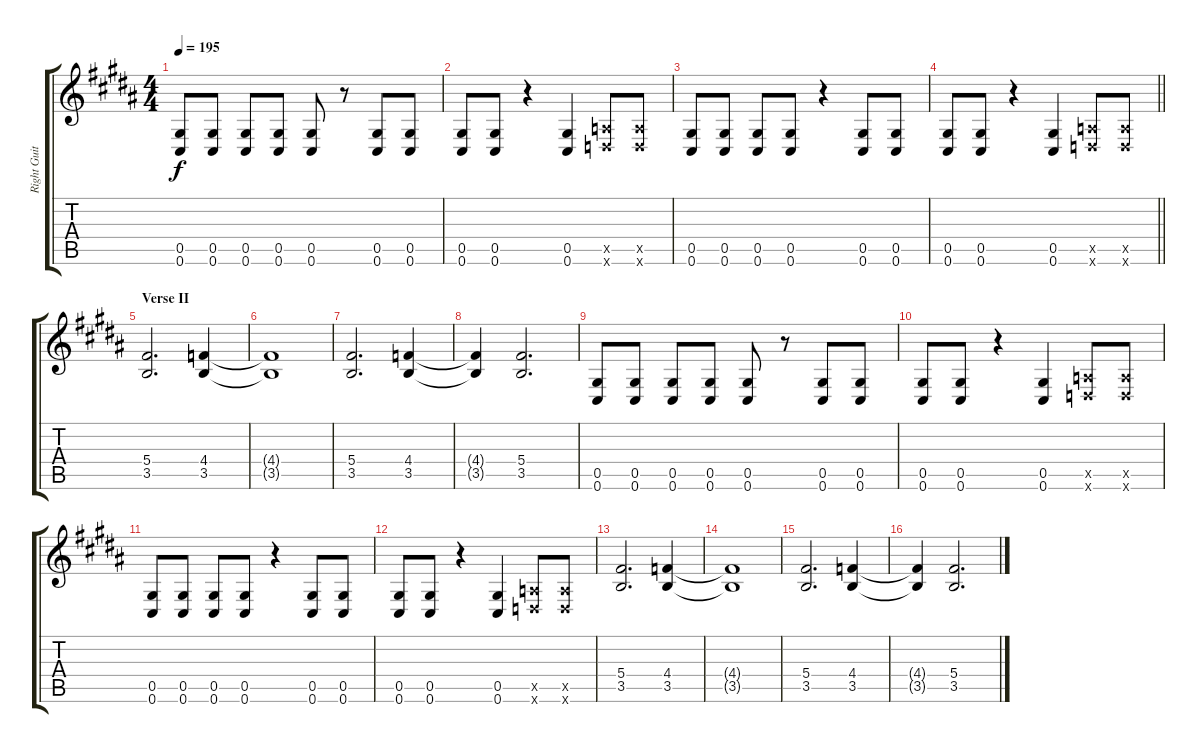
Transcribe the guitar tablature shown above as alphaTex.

\track ("Right Guitar" "Right Guit") {instrument distortionguitar}
\staff {score tabs}
\tuning (Eb4 Bb3 Gb3 Db3 Ab2 Db2) {hide}
\ts (4 4)
\tempo 195
\clef g2
\ks b
(0.5 0.6).8{dy f} (0.5 0.6).8 (0.5 0.6).8 (0.5 0.6).8 (0.5 0.6).8 r.8 (0.5 0.6).8 (0.5 0.6).8 |
(0.5 0.6).8 (0.5 0.6).8 r.4 (0.5 0.6).4 (1.5{x} 1.6{x}).8 (1.5{x} 1.6{x}).8 |
(0.5 0.6).8 (0.5 0.6).8 (0.5 0.6).8 (0.5 0.6).8 r.4 (0.5 0.6).8 (0.5 0.6).8 |
\barLineRight lightlight
(0.5 0.6).8 (0.5 0.6).8 r.4 (0.5 0.6).4 (1.5{x} 1.6{x}).8 (1.5{x} 1.6{x}).8 |
\section ("" "Verse II")
(5.4 3.5).2{d} (4.4 3.5).4 |
(4.4{t} 3.5{t}).1 |
(5.4 3.5).2{d} (4.4 3.5).4 |
(4.4{t} 3.5{t}).4 (5.4 3.5).2{d} |
(0.5 0.6).8 (0.5 0.6).8 (0.5 0.6).8 (0.5 0.6).8 (0.5 0.6).8 r.8 (0.5 0.6).8 (0.5 0.6).8 |
(0.5 0.6).8 (0.5 0.6).8 r.4 (0.5 0.6).4 (1.5{x} 1.6{x}).8 (1.5{x} 1.6{x}).8 |
(0.5 0.6).8 (0.5 0.6).8 (0.5 0.6).8 (0.5 0.6).8 r.4 (0.5 0.6).8 (0.5 0.6).8 |
(0.5 0.6).8 (0.5 0.6).8 r.4 (0.5 0.6).4 (1.5{x} 1.6{x}).8 (1.5{x} 1.6{x}).8 |
(5.4 3.5).2{d} (4.4 3.5).4 |
(4.4{t} 3.5{t}).1 |
(5.4 3.5).2{d} (4.4 3.5).4 |
(4.4{t} 3.5{t}).4 (5.4 3.5).2{d}
